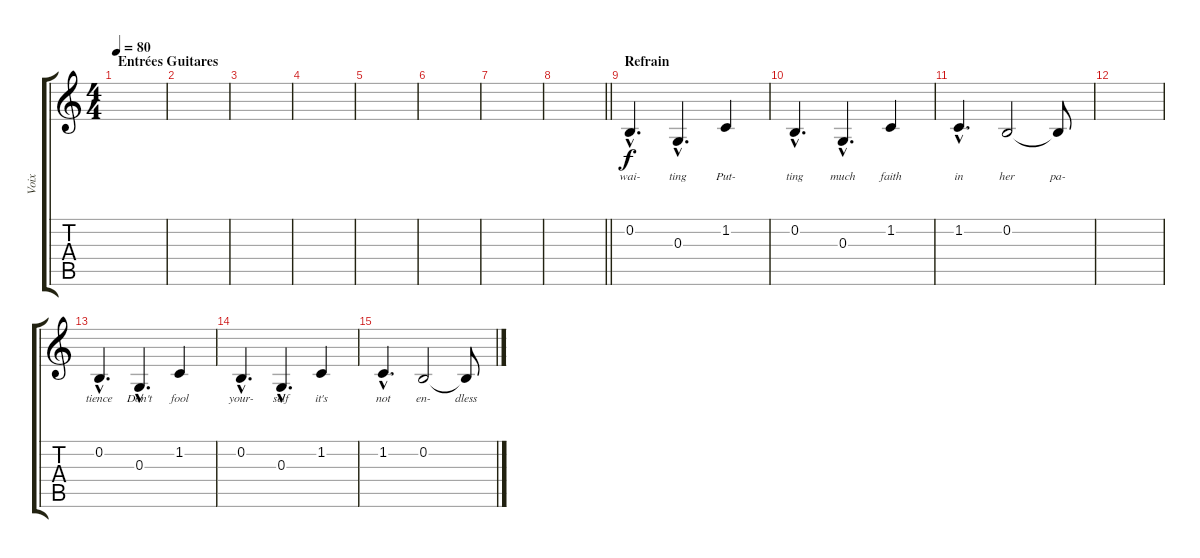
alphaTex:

\track ("Voix" "Voix") {instrument flute}
\staff {score tabs}
\tuning (E4 B3 G3 D3 A2 E2) {hide}
\ts (4 4)
\section ("" "Entrées Guitares")
\tempo 80
\clef g2
\ks c
|
|
|
|
|
|
|
\barLineRight lightlight
|
\section ("" "Refrain")
0.2{hac}.4{d lyrics (0 "wai-") lyrics (1 "") lyrics (2 "") lyrics (3 "") lyrics (4 "")} 0.3{hac}.4{d lyrics (0 "ting") lyrics (1 "") lyrics (2 "") lyrics (3 "") lyrics (4 "")} 1.2.4{lyrics (0 "Put-") lyrics (1 "") lyrics (2 "") lyrics (3 "") lyrics (4 "")} |
0.2{hac}.4{d lyrics (0 "ting") lyrics (1 "") lyrics (2 "") lyrics (3 "") lyrics (4 "")} 0.3{hac}.4{d lyrics (0 "much") lyrics (1 "") lyrics (2 "") lyrics (3 "") lyrics (4 "")} 1.2.4{lyrics (0 "faith") lyrics (1 "") lyrics (2 "") lyrics (3 "") lyrics (4 "")} |
1.2{hac}.4{d lyrics (0 "in") lyrics (1 "") lyrics (2 "") lyrics (3 "") lyrics (4 "")} 0.2.2{lyrics (0 "her") lyrics (1 "") lyrics (2 "") lyrics (3 "") lyrics (4 "")} 0.2{t}.8{lyrics (0 "pa-") lyrics (1 "") lyrics (2 "") lyrics (3 "") lyrics (4 "")} |
|
0.2{hac}.4{d lyrics (0 "tience") lyrics (1 "") lyrics (2 "") lyrics (3 "") lyrics (4 "")} 0.3{hac}.4{d lyrics (0 "Don't") lyrics (1 "") lyrics (2 "") lyrics (3 "") lyrics (4 "")} 1.2.4{lyrics (0 "fool") lyrics (1 "") lyrics (2 "") lyrics (3 "") lyrics (4 "")} |
0.2{hac}.4{d lyrics (0 "your-") lyrics (1 "") lyrics (2 "") lyrics (3 "") lyrics (4 "")} 0.3{hac}.4{d lyrics (0 "self") lyrics (1 "") lyrics (2 "") lyrics (3 "") lyrics (4 "")} 1.2.4{lyrics (0 "it's") lyrics (1 "") lyrics (2 "") lyrics (3 "") lyrics (4 "")} |
1.2{hac}.4{d lyrics (0 "not") lyrics (1 "") lyrics (2 "") lyrics (3 "") lyrics (4 "")} 0.2.2{lyrics (0 "en-") lyrics (1 "") lyrics (2 "") lyrics (3 "") lyrics (4 "")} 0.2{t}.8{lyrics (0 "dless") lyrics (1 "") lyrics (2 "") lyrics (3 "") lyrics (4 "")}
